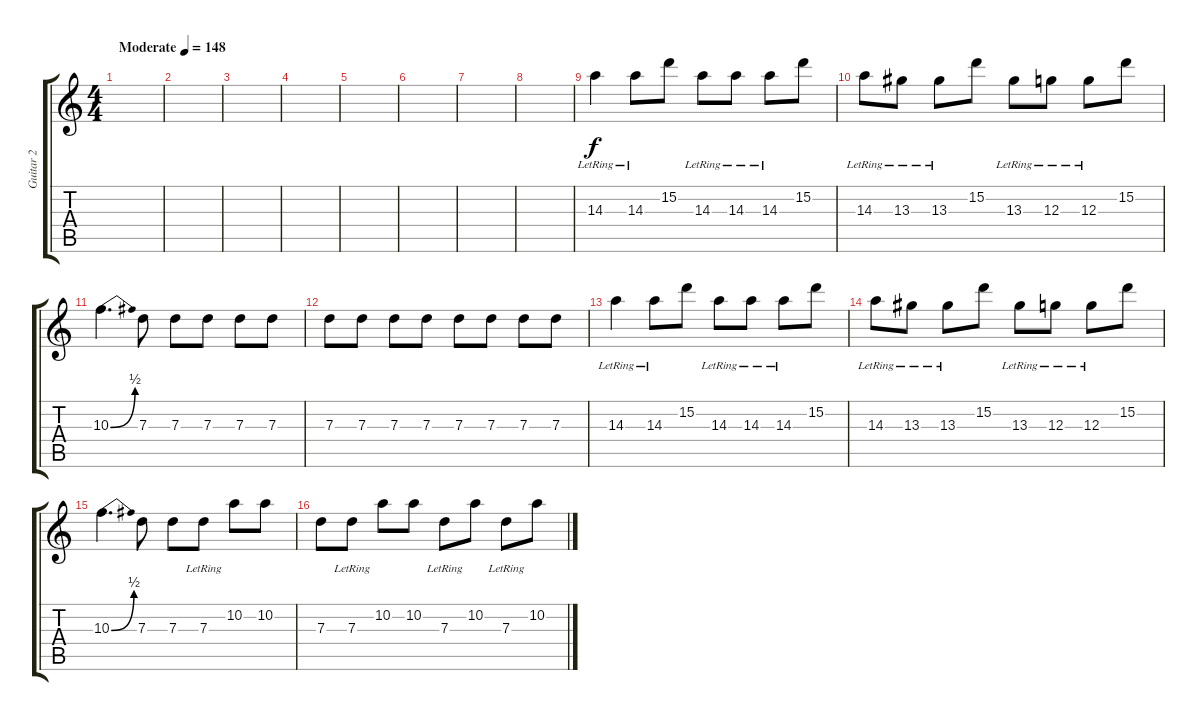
\track ("Guitar 2" "Guitar 2") {instrument distortionguitar}
\staff {score tabs}
\tuning (E4 B3 G3 D3 A2 D2) {hide}
\ts (4 4)
\tempo (148 "Moderate")
\clef g2
\ks c
|
|
|
|
|
|
|
|
14.3{lr}.4 14.3{lr}.8 15.2.8 14.3{lr}.8 14.3{lr}.8 14.3{lr}.8 15.2.8 |
14.3{lr}.8 13.3{lr}.8 13.3{lr}.8 15.2.8 13.3{lr}.8 12.3{lr}.8 12.3{lr}.8 15.2.8 |
10.3{be (bend 0 0 60 2)}.4{d} 7.3.8 7.3.8 7.3.8 7.3.8 7.3.8 |
7.3.8 7.3.8 7.3.8 7.3.8 7.3.8 7.3.8 7.3.8 7.3.8 |
14.3{lr}.4 14.3{lr}.8 15.2.8 14.3{lr}.8 14.3{lr}.8 14.3{lr}.8 15.2.8 |
14.3{lr}.8 13.3{lr}.8 13.3{lr}.8 15.2.8 13.3{lr}.8 12.3{lr}.8 12.3{lr}.8 15.2.8 |
10.3{be (bend 0 0 60 2)}.4{d} 7.3.8 7.3.8 7.3{lr}.8 10.2.8 10.2.8 |
7.3.8 7.3{lr}.8 10.2.8 10.2.8 7.3{lr}.8 10.2.8 7.3{lr}.8 10.2.8
